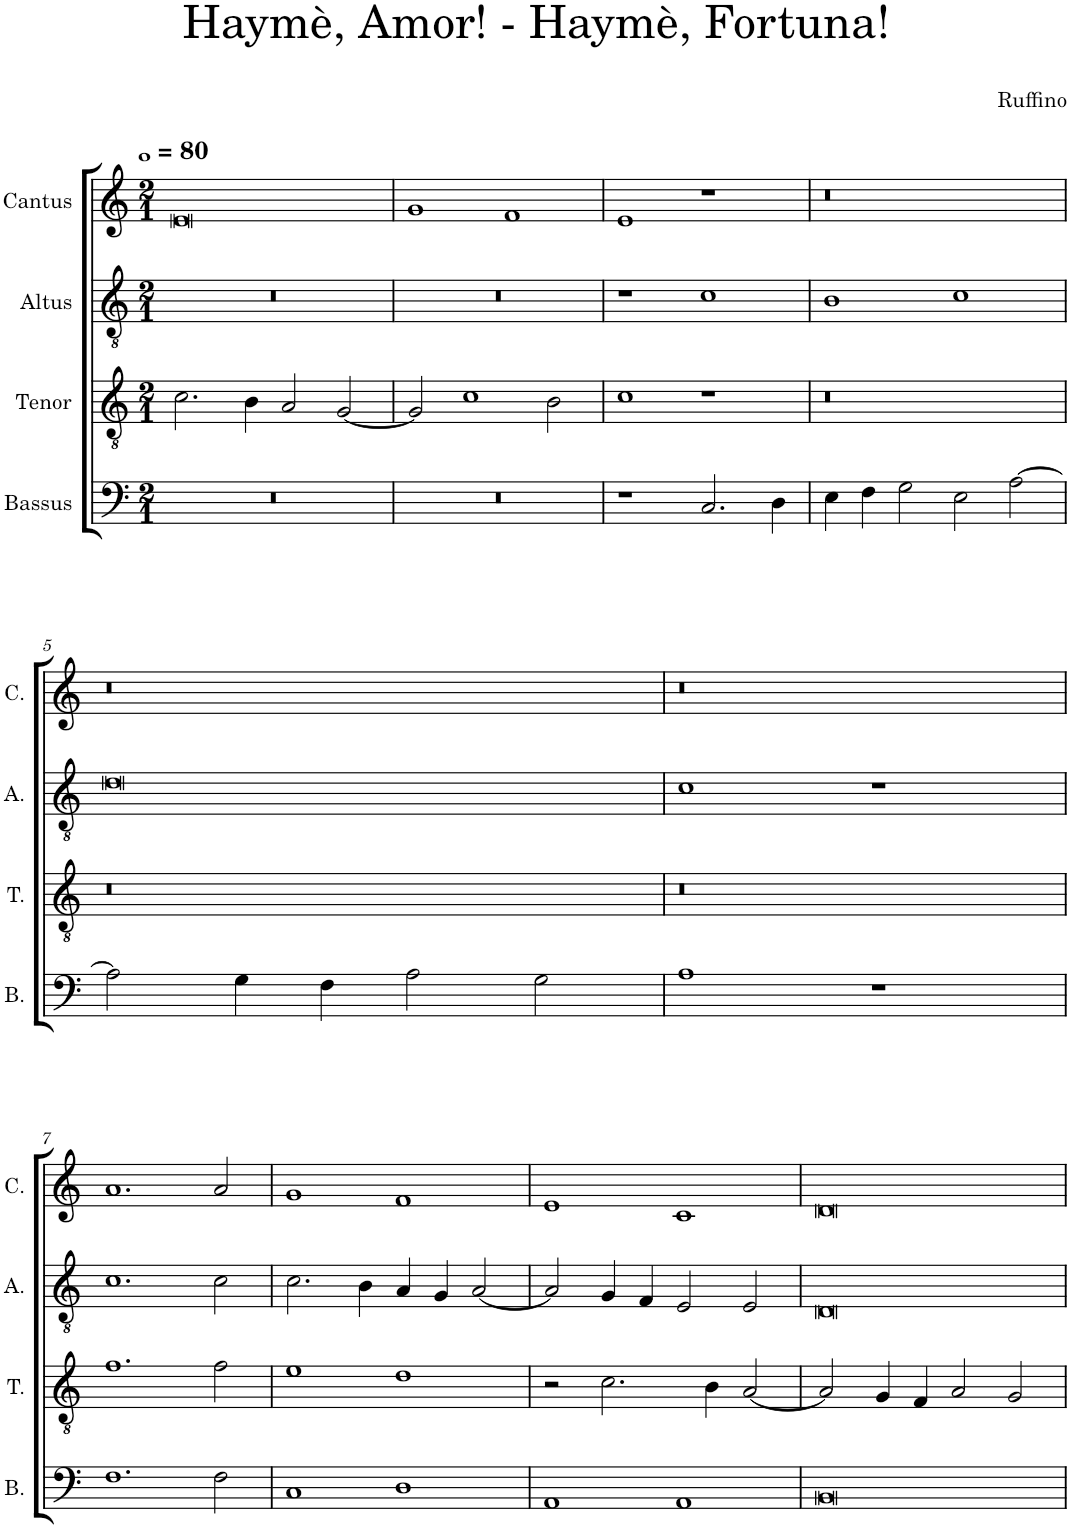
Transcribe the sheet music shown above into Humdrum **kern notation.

**kern	**kern	**kern	**kern
*part4	*part3	*part2	*part1
*staff4	*staff3	*staff2	*staff1
*I"Bassus	*I"Tenor	*I"Altus	*I"Cantus
*I'B.	*I'T.	*I'A.	*I'C.
*clefF4	*clefGv2	*clefGv2	*clefG2
*k[]	*k[]	*k[]	*k[]
*M2/1	*M2/1	*M2/1	*M2/1
*MM320	*MM320	*MM320	*MM320
=1	=1	=1	=1
0r	2.c\	0r	0e
.	4B\	.	.
.	2A/	.	.
.	[2G/	.	.
=2	=2	=2	=2
0r	2G/]	0r	1g
.	1c	.	.
.	.	.	1f
.	2B\	.	.
=3	=3	=3	=3
1r	1c	1r	1e
2.C/	1r	1c	1r
4D\	.	.	.
=4	=4	=4	=4
4E\	0r	1B	0r
4F\	.	.	.
2G\	.	.	.
2E\	.	1c	.
[2A\	.	.	.
!!LO:LB:g=z
=5	=5	=5	=5
2A\]	0r	0d	0r
4G\	.	.	.
4F\	.	.	.
2A\	.	.	.
2G\	.	.	.
=6	=6	=6	=6
1A	0r	1c	0r
1r	.	1r	.
!!LO:LB:g=z
=7	=7	=7	=7
1.F	1.f	1.c	1.a
2F\	2f\	2c\	2a/
=8	=8	=8	=8
1C	1e	2.c\	1g
.	.	4B\	.
1D	1d	4A/	1f
.	.	4G/	.
.	.	[2A/	.
=9	=9	=9	=9
1AA	2r	2A/]	1e
.	2.c\	4G/	.
.	.	4F/	.
1AA	.	2E/	1c
.	4B\	.	.
.	[2A/	2E/	.
=10	=10	=10	=10
0BB	2A/]	0D	0d
.	4G/	.	.
.	4F/	.	.
.	2A/	.	.
.	2G/	.	.
=	=	=	=
*-	*-	*-	*-
